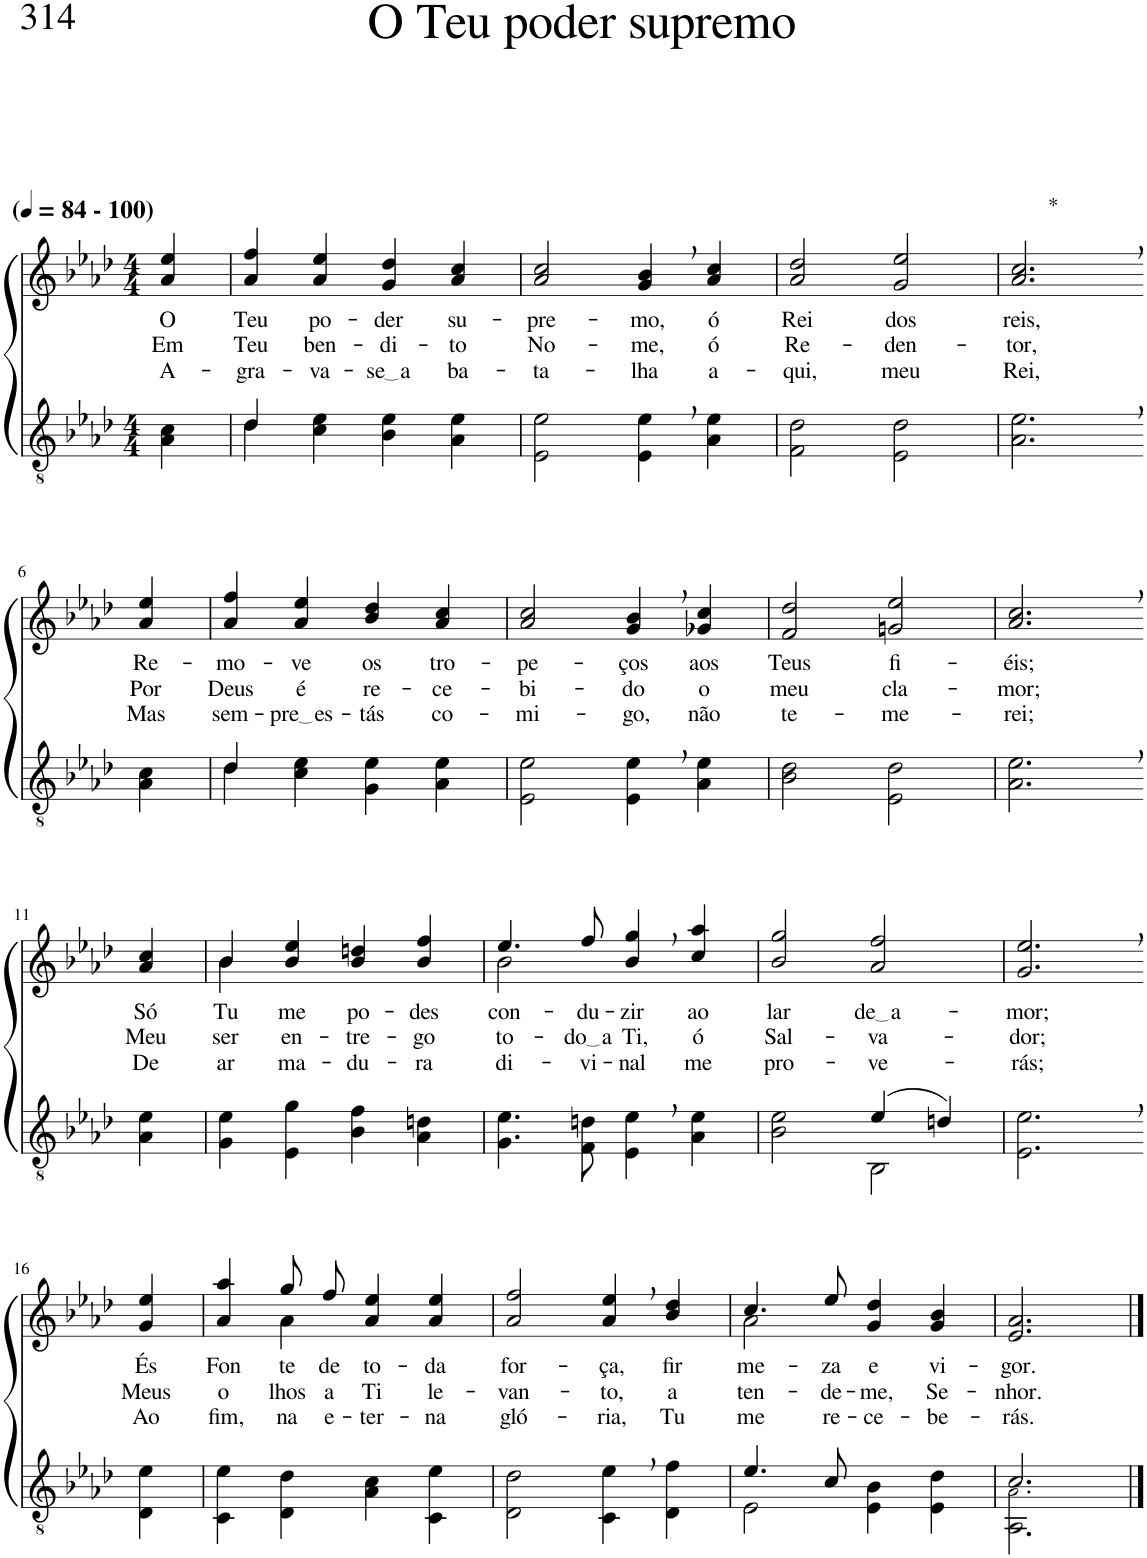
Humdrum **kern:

**kern	**kern	**text	**text	**text
*part2	*part1	*part1	*part1	*part1
*staff2	*staff1	*staff1	*staff1	*staff1
*I"Parte III e IV	*I"Parte I e II	*	*	*
*clefGv2	*clefG2	*	*	*
*Trd3c5	*Trd3c5	*	*	*
*k[b-e-a-d-]	*k[b-e-a-d-]	*	*	*
*M4/4	*M4/4	*	*	*
*MM84	*MM84	*	*	*
=1	=1	=1	=1	=1
!	!LO:TX:a:B:t=(	!	!	!
!	!LO:TX:a:B:t=- 100)	!	!	!
!	!	!LO:LY:b	!LO:LY:b	!LO:LY:b
4A-\ 4c\	4a-/ 4ee-/	O	Em	A-
=2	=2	=2	=2	=2
*^	*	*	*	*
!	!	!	!LO:LY:b	!LO:LY:b	!LO:LY:b
4d-/	4d-\	4a-/ 4ff/	Teu	Teu	-gra-
!	!	!	!LO:LY:b	!LO:LY:b	!LO:LY:b
2.ryy	4c\ 4e-\	4a-/ 4ee-/	po-	ben-	-va-
!	!	!	!LO:LY:b	!LO:LY:b	!LO:LY:b
.	4B-\ 4e-\	4g/ 4dd-/	-der	-di-	se a
!	!	!	!LO:LY:b	!LO:LY:b	!LO:LY:b
.	4A-\ 4e-\	4a-/ 4cc/	su-	-to	ba-
=3	=3	=3	=3	=3	=3
!	!	!	!LO:LY:b	!LO:LY:b	!LO:LY:b
*v	*v	*	*	*	*
2E-\ 2e-\	2a-/ 2cc/	-pre-	No-	-ta-
!	!	!LO:LY:b	!LO:LY:b	!LO:LY:b
4E-\, 4e-\,	4g/, 4b-/,	-mo,	-me,	-lha
!	!	!LO:LY:b	!LO:LY:b	!LO:LY:b
4A-\ 4e-\	4a-/ 4cc/	ó	ó	a-
=4	=4	=4	=4	=4
!	!	!LO:LY:b	!LO:LY:b	!LO:LY:b
2F\ 2d-\	2a-/ 2dd-/	Rei	Re-	-qui,
!	!	!LO:LY:b	!LO:LY:b	!LO:LY:b
2E-\ 2d-\	2g/ 2ee-/	dos	-den-	meu
=5	=5	=5	=5	=5
!	!LO:TX:a:t=*	!	!	!
!	!	!LO:LY:b	!LO:LY:b	!LO:LY:b
2.A-\, 2.e-\,	2.a-/, 2.cc/,	reis,	-tor,	Rei,
!!LO:LB:g=z
=6-	=6-	=6-	=6-	=6-
!	!	!LO:LY:b	!LO:LY:b	!LO:LY:b
4A-\ 4c\	4a-/ 4ee-/	Re-	Por	Mas
=7	=7	=7	=7	=7
*^	*	*	*	*
!	!	!	!LO:LY:b	!LO:LY:b	!LO:LY:b
4d-/	4d-\	4a-/ 4ff/	-mo-	Deus	sem-
!	!	!	!LO:LY:b	!LO:LY:b	!LO:LY:b
2.ryy	4c\ 4e-\	4a-/ 4ee-/	-ve	é	pre es
!	!	!	!LO:LY:b	!LO:LY:b	!LO:LY:b
.	4G\ 4e-\	4b-/ 4dd-/	os	re-	-tás
!	!	!	!LO:LY:b	!LO:LY:b	!LO:LY:b
.	4A-\ 4e-\	4a-/ 4cc/	tro-	-ce-	co-
=8	=8	=8	=8	=8	=8
!	!	!	!LO:LY:b	!LO:LY:b	!LO:LY:b
*v	*v	*	*	*	*
2E-\ 2e-\	2a-/ 2cc/	-pe-	-bi-	-mi-
!	!	!LO:LY:b	!LO:LY:b	!LO:LY:b
4E-\, 4e-\,	4g/, 4b-/,	-ços	-do	-go,
!	!	!LO:LY:b	!LO:LY:b	!LO:LY:b
4A-\ 4e-\	4g-X/ 4cc/	aos	o	não
=9	=9	=9	=9	=9
!	!	!LO:LY:b	!LO:LY:b	!LO:LY:b
2B-\ 2d-\	2f/ 2dd-/	Teus	meu	te-
!	!	!LO:LY:b	!LO:LY:b	!LO:LY:b
2E-\ 2d-\	2gn/ 2ee-/	fi-	cla-	-me-
=10	=10	=10	=10	=10
!	!	!LO:LY:b	!LO:LY:b	!LO:LY:b
2.A-\, 2.e-\,	2.a-/, 2.cc/,	-éis;	-mor;	-rei;
!!LO:LB:g=z
=11-	=11-	=11-	=11-	=11-
!	!	!LO:LY:b	!LO:LY:b	!LO:LY:b
4A-\ 4e-\	4a-/ 4cc/	Só	Meu	De
=12	=12	=12	=12	=12
*	*^	*	*	*
!	!	!	!LO:LY:b	!LO:LY:b	!LO:LY:b
4G\ 4e-\	4b-/	4b-\	Tu	ser	ar-
!	!	!	!LO:LY:b	!LO:LY:b	!LO:LY:b
4E-\ 4g\	4b-/ 4ee-/	2.ryy	me	en-	-ma-
!	!	!	!LO:LY:b	!LO:LY:b	!LO:LY:b
4B-\ 4f\	4b-/ 4ddn/	.	po-	-tre-	-du-
!	!	!	!LO:LY:b	!LO:LY:b	!LO:LY:b
4A-\ 4dn\	4b-/ 4ff/	.	-des	-go	-ra
=13	=13	=13	=13	=13	=13
!	!	!	!LO:LY:b	!LO:LY:b	!LO:LY:b
4.G\ 4.e-\	4.ee-/	2b-\	con-	to-	di-
!	!	!	!LO:LY:b	!LO:LY:b	!LO:LY:b
8F\ 8dn\	8ff/	.	-du-	do a	-vi-
!	!	!	!LO:LY:b	!LO:LY:b	!LO:LY:b
4E-\, 4e-\,	4b-/, 4gg/,	2ryy	-zir	Ti,	-nal
!	!	!	!LO:LY:b	!LO:LY:b	!LO:LY:b
4A-\ 4e-\	4cc/ 4aa-/	.	ao	ó	me
*	*v	*v	*	*	*
=14	=14	=14	=14	=14
*^	*	*	*	*
!	!	!	!LO:LY:b	!LO:LY:b	!LO:LY:b
2ryy	2B-\ 2e-\	2b-/ 2gg/	lar	Sal-	pro-
!	!	!	!LO:LY:b	!LO:LY:b	!LO:LY:b
(4e-/	2BB-\	2a-/ 2ff/	de a	-va-	-ve-
4dn/)	.	.	.	.	.
*v	*v	*	*	*	*
=15	=15	=15	=15	=15
!	!	!LO:LY:b	!LO:LY:b	!LO:LY:b
2.E-\, 2.e-\,	2.g/, 2.ee-/,	-mor;	-dor;	-rás;
!!LO:LB:g=z
=16-	=16-	=16-	=16-	=16-
!	!	!LO:LY:b	!LO:LY:b	!LO:LY:b
4D-\ 4e-\	4g/ 4ee-/	És	Meus	Ao
=17	=17	=17	=17	=17
!	!	!LO:LY:b	!LO:LY:b	!LO:LY:b
*	*^	*	*	*
4C\ 4e-\	4a-/ 4aa-/	4ryy	Fon-	o-	fim,
!	!	!	!LO:LY:b	!LO:LY:b	!LO:LY:b
4D-\ 4d-\	8gg/L	4a-\	-te	-lhos	na
!	!	!	!LO:LY:b	!LO:LY:b	!LO:LY:b
.	8ff/J	.	de	a	e-
!	!	!	!LO:LY:b	!LO:LY:b	!LO:LY:b
4A-\ 4c\	4a-/ 4ee-/	2ryy	to-	Ti	-ter-
!	!	!	!LO:LY:b	!LO:LY:b	!LO:LY:b
4C\ 4e-\	4a-/ 4ee-/	.	-da	le-	-na
*	*v	*v	*	*	*
=18	=18	=18	=18	=18
!	!	!LO:LY:b	!LO:LY:b	!LO:LY:b
2D-\ 2d-\	2a-/ 2ff/	for-	-van-	gló-
!	!	!LO:LY:b	!LO:LY:b	!LO:LY:b
4C\, 4e-\,	4a-/, 4ee-/,	-ça,	-to,	-ria,
!	!	!LO:LY:b	!LO:LY:b	!LO:LY:b
4D-\ 4f\	4b-/ 4dd-/	fir-	a-	Tu
=19	=19	=19	=19	=19
*^	*^	*	*	*
!	!	!	!	!LO:LY:b	!LO:LY:b	!LO:LY:b
4.e-/	2E-\	4.cc/	2a-\	me-	-ten-	me
!	!	!	!	!LO:LY:b	!LO:LY:b	!LO:LY:b
8c/	.	8ee-/	.	-za	-de-	re-
!	!	!	!	!LO:LY:b	!LO:LY:b	!LO:LY:b
2ryy	4E-\ 4B-\	4g/ 4dd-/	2ryy	e	-me,	-ce-
!	!	!	!	!LO:LY:b	!LO:LY:b	!LO:LY:b
.	4E-\ 4d-\	4g/ 4b-/	.	vi-	Se-	-be-
*	*	*v	*v	*	*	*
=20	=20	=20	=20	=20	=20
!	!	!	!LO:LY:b	!LO:LY:b	!LO:LY:b
2.c/	2.AA-\ 2.A-!\	2.e-/ 2.a-/	-gor.	-nhor.	-rás.
*v	*v	*	*	*	*
==	==	==	==	==
*-	*-	*-	*-	*-
